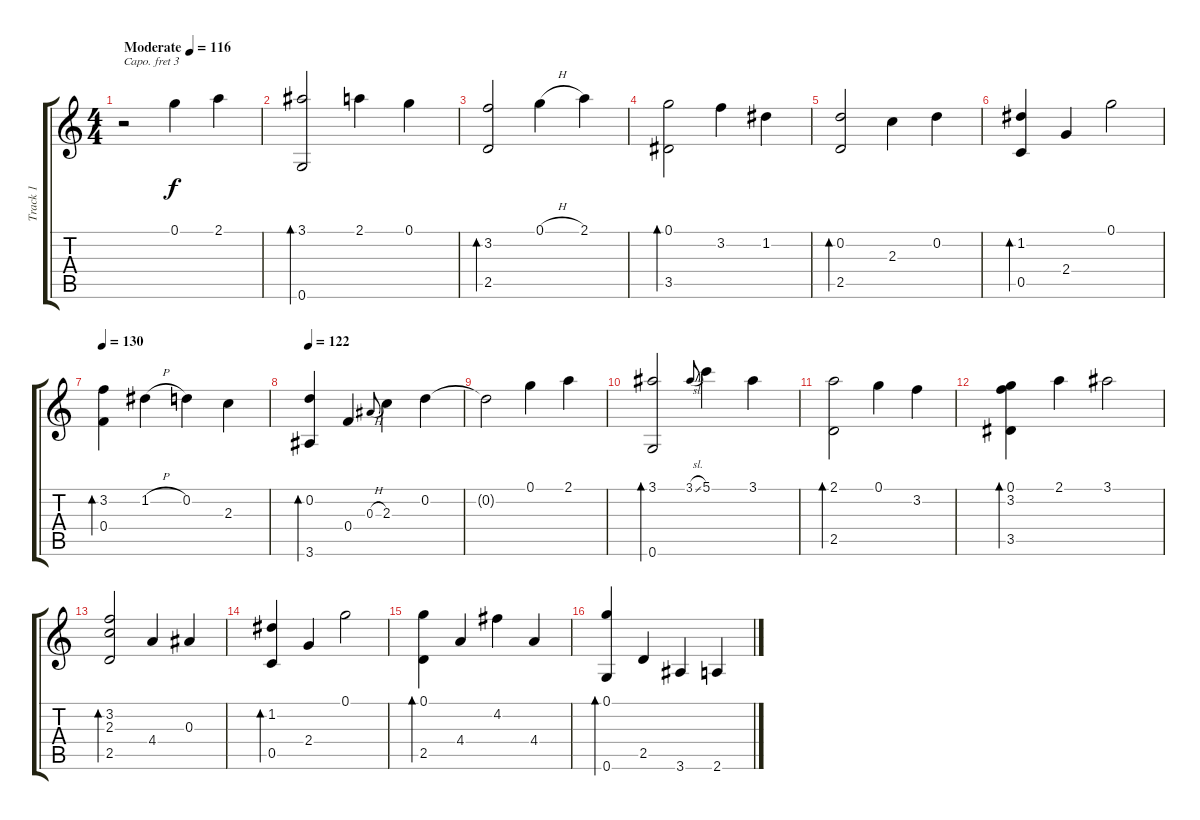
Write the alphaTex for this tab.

\track ("Track 1" "Track 1") {instrument acousticguitarsteel}
\staff {score tabs}
\capo 3
\tuning (E4 B3 G3 D3 A2 E2) {hide}
\ts (4 4)
\tempo (116 "Moderate")
\clef g2
\ks c
r.2{dy f instrument acousticguitarsteel} 0.1.4 2.1.4 |
(3.1 0.6).2{bd 120} 2.1.4 0.1.4 |
(3.2 2.5).2{bd 120} 0.1{h}.4 2.1.4 |
(0.1 3.5).2{bd 120} 3.2.4 1.2.4 |
(0.2 2.5).2{bd 120} 2.3.4 0.2.4 |
(1.2 0.5).4{bd 120} 2.4.4 0.1.2 |
\tempo 130
(3.2 0.4).4{bd 120} 1.2{h}.4 0.2.4 2.3.4 |
\tempo 122
(0.2 3.6).4{bd 120} 0.4.4 0.3{h}.8{gr onbeat} 2.3.4 0.2.4 |
0.2{t}.2 0.1.4 2.1.4 |
(3.1 0.6).2{bd 120} 3.1{sl}.8{gr onbeat} 5.1.4 3.1.4 |
(2.1 2.5).2{bd 120} 0.1.4 3.2.4 |
(0.1 3.2 3.5).4{bd 240} 2.1.4 3.1.2 |
(3.2 2.3 2.5).2{bd 120} 4.4.4 0.3.4 |
(1.2 0.5).4{bd 120} 2.4.4 0.1.2 |
(0.1 2.5).4{bd 120} 4.4.4 4.2.4 4.4.4 |
(0.1 0.6).4{bd 120} 2.5.4 3.6.4 2.6.4
